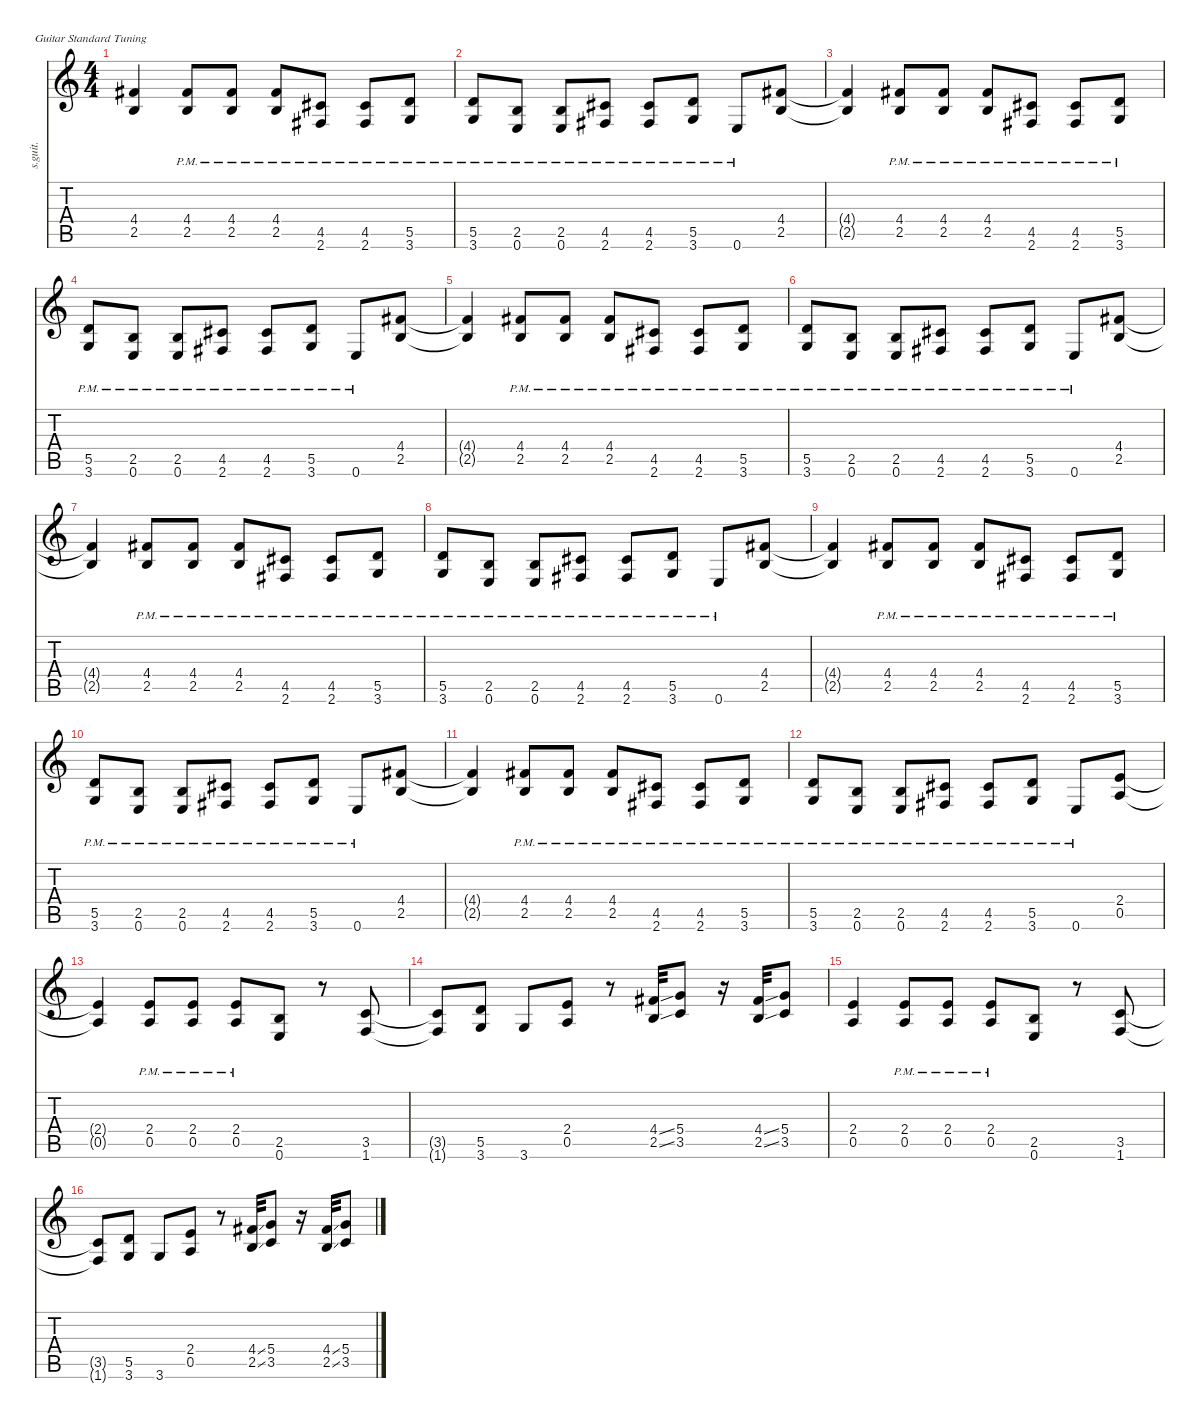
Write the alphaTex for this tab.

\defaultSystemsLayout 4
\hideDynamics
\bracketExtendMode nobrackets
\track ("Dave Mustaine (Rythm Guitar)" "s.guit.") {instrument distortionguitar}
\staff {score tabs}
\tuning (E4 B3 G3 D3 A2 E2)
\ts (4 4)
\tempo (196 hide)
\clef g2
\ks c
(4.4{t acc #} 2.5{t}).4{lyrics (0 "") lyrics (1 "") lyrics (2 "") lyrics (3 "") lyrics (4 "") dy f} (4.4{pm acc #} 2.5{pm}).8{lyrics (0 "") lyrics (1 "") lyrics (2 "") lyrics (3 "") lyrics (4 "")} (4.4{pm acc #} 2.5{pm}).8{lyrics (0 "") lyrics (1 "") lyrics (2 "") lyrics (3 "") lyrics (4 "")} (4.4{pm acc #} 2.5{pm}).8{lyrics (0 "") lyrics (1 "") lyrics (2 "") lyrics (3 "") lyrics (4 "")} (4.5{pm acc #} 2.6{pm acc #}).8{lyrics (0 "") lyrics (1 "") lyrics (2 "") lyrics (3 "") lyrics (4 "")} (4.5{pm acc #} 2.6{pm acc #}).8{lyrics (0 "") lyrics (1 "") lyrics (2 "") lyrics (3 "") lyrics (4 "")} (5.5{pm} 3.6{pm}).8{lyrics (0 "") lyrics (1 "") lyrics (2 "") lyrics (3 "") lyrics (4 "")} |
(5.5{pm} 3.6{pm}).8{lyrics (0 "") lyrics (1 "") lyrics (2 "") lyrics (3 "") lyrics (4 "")} (2.5{pm} 0.6{pm}).8{lyrics (0 "") lyrics (1 "") lyrics (2 "") lyrics (3 "") lyrics (4 "")} (2.5{pm} 0.6{pm}).8{lyrics (0 "") lyrics (1 "") lyrics (2 "") lyrics (3 "") lyrics (4 "")} (4.5{pm acc #} 2.6{pm acc #}).8{lyrics (0 "") lyrics (1 "") lyrics (2 "") lyrics (3 "") lyrics (4 "")} (4.5{pm acc #} 2.6{pm acc #}).8{lyrics (0 "") lyrics (1 "") lyrics (2 "") lyrics (3 "") lyrics (4 "")} (5.5{pm} 3.6{pm}).8{lyrics (0 "") lyrics (1 "") lyrics (2 "") lyrics (3 "") lyrics (4 "")} 0.6{pm}.8{lyrics (0 "") lyrics (1 "") lyrics (2 "") lyrics (3 "") lyrics (4 "")} (4.4{acc #} 2.5).8{lyrics (0 "") lyrics (1 "") lyrics (2 "") lyrics (3 "") lyrics (4 "")} |
(4.4{t acc #} 2.5{t}).4{lyrics (0 "") lyrics (1 "") lyrics (2 "") lyrics (3 "") lyrics (4 "")} (4.4{pm acc #} 2.5{pm}).8{lyrics (0 "") lyrics (1 "") lyrics (2 "") lyrics (3 "") lyrics (4 "")} (4.4{pm acc #} 2.5{pm}).8{lyrics (0 "") lyrics (1 "") lyrics (2 "") lyrics (3 "") lyrics (4 "")} (4.4{pm acc #} 2.5{pm}).8{lyrics (0 "") lyrics (1 "") lyrics (2 "") lyrics (3 "") lyrics (4 "")} (4.5{pm acc #} 2.6{pm acc #}).8{lyrics (0 "") lyrics (1 "") lyrics (2 "") lyrics (3 "") lyrics (4 "")} (4.5{pm acc #} 2.6{pm acc #}).8{lyrics (0 "") lyrics (1 "") lyrics (2 "") lyrics (3 "") lyrics (4 "")} (5.5{pm} 3.6{pm}).8{lyrics (0 "") lyrics (1 "") lyrics (2 "") lyrics (3 "") lyrics (4 "")} |
(5.5{pm} 3.6{pm}).8{lyrics (0 "") lyrics (1 "") lyrics (2 "") lyrics (3 "") lyrics (4 "")} (2.5{pm} 0.6{pm}).8{lyrics (0 "") lyrics (1 "") lyrics (2 "") lyrics (3 "") lyrics (4 "")} (2.5{pm} 0.6{pm}).8{lyrics (0 "") lyrics (1 "") lyrics (2 "") lyrics (3 "") lyrics (4 "")} (4.5{pm acc #} 2.6{pm acc #}).8{lyrics (0 "") lyrics (1 "") lyrics (2 "") lyrics (3 "") lyrics (4 "")} (4.5{pm acc #} 2.6{pm acc #}).8{lyrics (0 "") lyrics (1 "") lyrics (2 "") lyrics (3 "") lyrics (4 "")} (5.5{pm} 3.6{pm}).8{lyrics (0 "") lyrics (1 "") lyrics (2 "") lyrics (3 "") lyrics (4 "")} 0.6{pm}.8{lyrics (0 "") lyrics (1 "") lyrics (2 "") lyrics (3 "") lyrics (4 "")} (4.4{acc #} 2.5).8{lyrics (0 "") lyrics (1 "") lyrics (2 "") lyrics (3 "") lyrics (4 "")} |
(4.4{t acc #} 2.5{t}).4{lyrics (0 "") lyrics (1 "") lyrics (2 "") lyrics (3 "") lyrics (4 "")} (4.4{pm acc #} 2.5{pm}).8{lyrics (0 "") lyrics (1 "") lyrics (2 "") lyrics (3 "") lyrics (4 "")} (4.4{pm acc #} 2.5{pm}).8{lyrics (0 "") lyrics (1 "") lyrics (2 "") lyrics (3 "") lyrics (4 "")} (4.4{pm acc #} 2.5{pm}).8{lyrics (0 "") lyrics (1 "") lyrics (2 "") lyrics (3 "") lyrics (4 "")} (4.5{pm acc #} 2.6{pm acc #}).8{lyrics (0 "") lyrics (1 "") lyrics (2 "") lyrics (3 "") lyrics (4 "")} (4.5{pm acc #} 2.6{pm acc #}).8{lyrics (0 "") lyrics (1 "") lyrics (2 "") lyrics (3 "") lyrics (4 "")} (5.5{pm} 3.6{pm}).8{lyrics (0 "") lyrics (1 "") lyrics (2 "") lyrics (3 "") lyrics (4 "")} |
(5.5{pm} 3.6{pm}).8{lyrics (0 "") lyrics (1 "") lyrics (2 "") lyrics (3 "") lyrics (4 "")} (2.5{pm} 0.6{pm}).8{lyrics (0 "") lyrics (1 "") lyrics (2 "") lyrics (3 "") lyrics (4 "")} (2.5{pm} 0.6{pm}).8{lyrics (0 "") lyrics (1 "") lyrics (2 "") lyrics (3 "") lyrics (4 "")} (4.5{pm acc #} 2.6{pm acc #}).8{lyrics (0 "") lyrics (1 "") lyrics (2 "") lyrics (3 "") lyrics (4 "")} (4.5{pm acc #} 2.6{pm acc #}).8{lyrics (0 "") lyrics (1 "") lyrics (2 "") lyrics (3 "") lyrics (4 "")} (5.5{pm} 3.6{pm}).8{lyrics (0 "") lyrics (1 "") lyrics (2 "") lyrics (3 "") lyrics (4 "")} 0.6{pm}.8{lyrics (0 "") lyrics (1 "") lyrics (2 "") lyrics (3 "") lyrics (4 "")} (4.4{acc #} 2.5).8{lyrics (0 "") lyrics (1 "") lyrics (2 "") lyrics (3 "") lyrics (4 "")} |
(4.4{t acc #} 2.5{t}).4{lyrics (0 "") lyrics (1 "") lyrics (2 "") lyrics (3 "") lyrics (4 "")} (4.4{pm acc #} 2.5{pm}).8{lyrics (0 "") lyrics (1 "") lyrics (2 "") lyrics (3 "") lyrics (4 "")} (4.4{pm acc #} 2.5{pm}).8{lyrics (0 "") lyrics (1 "") lyrics (2 "") lyrics (3 "") lyrics (4 "")} (4.4{pm acc #} 2.5{pm}).8{lyrics (0 "") lyrics (1 "") lyrics (2 "") lyrics (3 "") lyrics (4 "")} (4.5{pm acc #} 2.6{pm acc #}).8{lyrics (0 "") lyrics (1 "") lyrics (2 "") lyrics (3 "") lyrics (4 "")} (4.5{pm acc #} 2.6{pm acc #}).8{lyrics (0 "") lyrics (1 "") lyrics (2 "") lyrics (3 "") lyrics (4 "")} (5.5{pm} 3.6{pm}).8{lyrics (0 "") lyrics (1 "") lyrics (2 "") lyrics (3 "") lyrics (4 "")} |
(5.5{pm} 3.6{pm}).8{lyrics (0 "") lyrics (1 "") lyrics (2 "") lyrics (3 "") lyrics (4 "")} (2.5{pm} 0.6{pm}).8{lyrics (0 "") lyrics (1 "") lyrics (2 "") lyrics (3 "") lyrics (4 "")} (2.5{pm} 0.6{pm}).8{lyrics (0 "") lyrics (1 "") lyrics (2 "") lyrics (3 "") lyrics (4 "")} (4.5{pm acc #} 2.6{pm acc #}).8{lyrics (0 "") lyrics (1 "") lyrics (2 "") lyrics (3 "") lyrics (4 "")} (4.5{pm acc #} 2.6{pm acc #}).8{lyrics (0 "") lyrics (1 "") lyrics (2 "") lyrics (3 "") lyrics (4 "")} (5.5{pm} 3.6{pm}).8{lyrics (0 "") lyrics (1 "") lyrics (2 "") lyrics (3 "") lyrics (4 "")} 0.6{pm}.8{lyrics (0 "") lyrics (1 "") lyrics (2 "") lyrics (3 "") lyrics (4 "")} (4.4{acc #} 2.5).8{lyrics (0 "") lyrics (1 "") lyrics (2 "") lyrics (3 "") lyrics (4 "")} |
(4.4{t acc #} 2.5{t}).4{lyrics (0 "") lyrics (1 "") lyrics (2 "") lyrics (3 "") lyrics (4 "")} (4.4{pm acc #} 2.5{pm}).8{lyrics (0 "") lyrics (1 "") lyrics (2 "") lyrics (3 "") lyrics (4 "")} (4.4{pm acc #} 2.5{pm}).8{lyrics (0 "") lyrics (1 "") lyrics (2 "") lyrics (3 "") lyrics (4 "")} (4.4{pm acc #} 2.5{pm}).8{lyrics (0 "") lyrics (1 "") lyrics (2 "") lyrics (3 "") lyrics (4 "")} (4.5{pm acc #} 2.6{pm acc #}).8{lyrics (0 "") lyrics (1 "") lyrics (2 "") lyrics (3 "") lyrics (4 "")} (4.5{pm acc #} 2.6{pm acc #}).8{lyrics (0 "") lyrics (1 "") lyrics (2 "") lyrics (3 "") lyrics (4 "")} (5.5{pm} 3.6{pm}).8{lyrics (0 "") lyrics (1 "") lyrics (2 "") lyrics (3 "") lyrics (4 "")} |
(5.5{pm} 3.6{pm}).8{lyrics (0 "") lyrics (1 "") lyrics (2 "") lyrics (3 "") lyrics (4 "")} (2.5{pm} 0.6{pm}).8{lyrics (0 "") lyrics (1 "") lyrics (2 "") lyrics (3 "") lyrics (4 "")} (2.5{pm} 0.6{pm}).8{lyrics (0 "") lyrics (1 "") lyrics (2 "") lyrics (3 "") lyrics (4 "")} (4.5{pm acc #} 2.6{pm acc #}).8{lyrics (0 "") lyrics (1 "") lyrics (2 "") lyrics (3 "") lyrics (4 "")} (4.5{pm acc #} 2.6{pm acc #}).8{lyrics (0 "") lyrics (1 "") lyrics (2 "") lyrics (3 "") lyrics (4 "")} (5.5{pm} 3.6{pm}).8{lyrics (0 "") lyrics (1 "") lyrics (2 "") lyrics (3 "") lyrics (4 "")} 0.6{pm}.8{lyrics (0 "") lyrics (1 "") lyrics (2 "") lyrics (3 "") lyrics (4 "")} (4.4{acc #} 2.5).8{lyrics (0 "") lyrics (1 "") lyrics (2 "") lyrics (3 "") lyrics (4 "")} |
(4.4{t acc #} 2.5{t}).4{lyrics (0 "") lyrics (1 "") lyrics (2 "") lyrics (3 "") lyrics (4 "")} (4.4{pm acc #} 2.5{pm}).8{lyrics (0 "") lyrics (1 "") lyrics (2 "") lyrics (3 "") lyrics (4 "")} (4.4{pm acc #} 2.5{pm}).8{lyrics (0 "") lyrics (1 "") lyrics (2 "") lyrics (3 "") lyrics (4 "")} (4.4{pm acc #} 2.5{pm}).8{lyrics (0 "") lyrics (1 "") lyrics (2 "") lyrics (3 "") lyrics (4 "")} (4.5{pm acc #} 2.6{pm acc #}).8{lyrics (0 "") lyrics (1 "") lyrics (2 "") lyrics (3 "") lyrics (4 "")} (4.5{pm acc #} 2.6{pm acc #}).8{lyrics (0 "") lyrics (1 "") lyrics (2 "") lyrics (3 "") lyrics (4 "")} (5.5{pm} 3.6{pm}).8{lyrics (0 "") lyrics (1 "") lyrics (2 "") lyrics (3 "") lyrics (4 "")} |
(5.5{pm} 3.6{pm}).8{lyrics (0 "") lyrics (1 "") lyrics (2 "") lyrics (3 "") lyrics (4 "")} (2.5{pm} 0.6{pm}).8{lyrics (0 "") lyrics (1 "") lyrics (2 "") lyrics (3 "") lyrics (4 "")} (2.5{pm} 0.6{pm}).8{lyrics (0 "") lyrics (1 "") lyrics (2 "") lyrics (3 "") lyrics (4 "")} (4.5{pm acc #} 2.6{pm acc #}).8{lyrics (0 "") lyrics (1 "") lyrics (2 "") lyrics (3 "") lyrics (4 "")} (4.5{pm acc #} 2.6{pm acc #}).8{lyrics (0 "") lyrics (1 "") lyrics (2 "") lyrics (3 "") lyrics (4 "")} (5.5{pm} 3.6{pm}).8{lyrics (0 "") lyrics (1 "") lyrics (2 "") lyrics (3 "") lyrics (4 "")} 0.6{pm}.8{lyrics (0 "") lyrics (1 "") lyrics (2 "") lyrics (3 "") lyrics (4 "")} (2.4 0.5).8{lyrics (0 "") lyrics (1 "") lyrics (2 "") lyrics (3 "") lyrics (4 "")} |
(2.4{t} 0.5{t}).4{lyrics (0 "") lyrics (1 "") lyrics (2 "") lyrics (3 "") lyrics (4 "")} (2.4{pm} 0.5{pm}).8{lyrics (0 "") lyrics (1 "") lyrics (2 "") lyrics (3 "") lyrics (4 "")} (2.4{pm} 0.5{pm}).8{lyrics (0 "") lyrics (1 "") lyrics (2 "") lyrics (3 "") lyrics (4 "")} (2.4{pm} 0.5{pm}).8{lyrics (0 "") lyrics (1 "") lyrics (2 "") lyrics (3 "") lyrics (4 "")} (2.5 0.6).8{lyrics (0 "") lyrics (1 "") lyrics (2 "") lyrics (3 "") lyrics (4 "")} r.8 (3.5 1.6).8{lyrics (0 "") lyrics (1 "") lyrics (2 "") lyrics (3 "") lyrics (4 "")} |
(3.5{t} 1.6{t}).8{lyrics (0 "") lyrics (1 "") lyrics (2 "") lyrics (3 "") lyrics (4 "")} (5.5 3.6).8{lyrics (0 "") lyrics (1 "") lyrics (2 "") lyrics (3 "") lyrics (4 "")} 3.6.8{lyrics (0 "") lyrics (1 "") lyrics (2 "") lyrics (3 "") lyrics (4 "")} (2.4 0.5).8{lyrics (0 "") lyrics (1 "") lyrics (2 "") lyrics (3 "") lyrics (4 "")} r.8 (4.4{ss acc #} 2.5{ss}).32{lyrics (0 "") lyrics (1 "") lyrics (2 "") lyrics (3 "") lyrics (4 "")} (5.4 3.5).8{lyrics (0 "") lyrics (1 "") lyrics (2 "") lyrics (3 "") lyrics (4 "")} r.16 (4.4{ss acc #} 2.5{ss}).32{lyrics (0 "") lyrics (1 "") lyrics (2 "") lyrics (3 "") lyrics (4 "")} (5.4 3.5).8{lyrics (0 "") lyrics (1 "") lyrics (2 "") lyrics (3 "") lyrics (4 "")} |
(2.4 0.5).4{lyrics (0 "") lyrics (1 "") lyrics (2 "") lyrics (3 "") lyrics (4 "")} (2.4{pm} 0.5{pm}).8{lyrics (0 "") lyrics (1 "") lyrics (2 "") lyrics (3 "") lyrics (4 "")} (2.4{pm} 0.5{pm}).8{lyrics (0 "") lyrics (1 "") lyrics (2 "") lyrics (3 "") lyrics (4 "")} (2.4{pm} 0.5{pm}).8{lyrics (0 "") lyrics (1 "") lyrics (2 "") lyrics (3 "") lyrics (4 "")} (2.5 0.6).8{lyrics (0 "") lyrics (1 "") lyrics (2 "") lyrics (3 "") lyrics (4 "")} r.8 (3.5 1.6).8{lyrics (0 "") lyrics (1 "") lyrics (2 "") lyrics (3 "") lyrics (4 "")} |
(3.5{t} 1.6{t}).8{lyrics (0 "") lyrics (1 "") lyrics (2 "") lyrics (3 "") lyrics (4 "")} (5.5 3.6).8{lyrics (0 "") lyrics (1 "") lyrics (2 "") lyrics (3 "") lyrics (4 "")} 3.6.8{lyrics (0 "") lyrics (1 "") lyrics (2 "") lyrics (3 "") lyrics (4 "")} (2.4 0.5).8{lyrics (0 "") lyrics (1 "") lyrics (2 "") lyrics (3 "") lyrics (4 "")} r.8 (4.4{ss acc #} 2.5{ss}).32{lyrics (0 "") lyrics (1 "") lyrics (2 "") lyrics (3 "") lyrics (4 "")} (5.4 3.5).8{lyrics (0 "") lyrics (1 "") lyrics (2 "") lyrics (3 "") lyrics (4 "")} r.16 (4.4{ss acc #} 2.5{ss}).32{lyrics (0 "") lyrics (1 "") lyrics (2 "") lyrics (3 "") lyrics (4 "")} (5.4 3.5).8{lyrics (0 "") lyrics (1 "") lyrics (2 "") lyrics (3 "") lyrics (4 "")}
